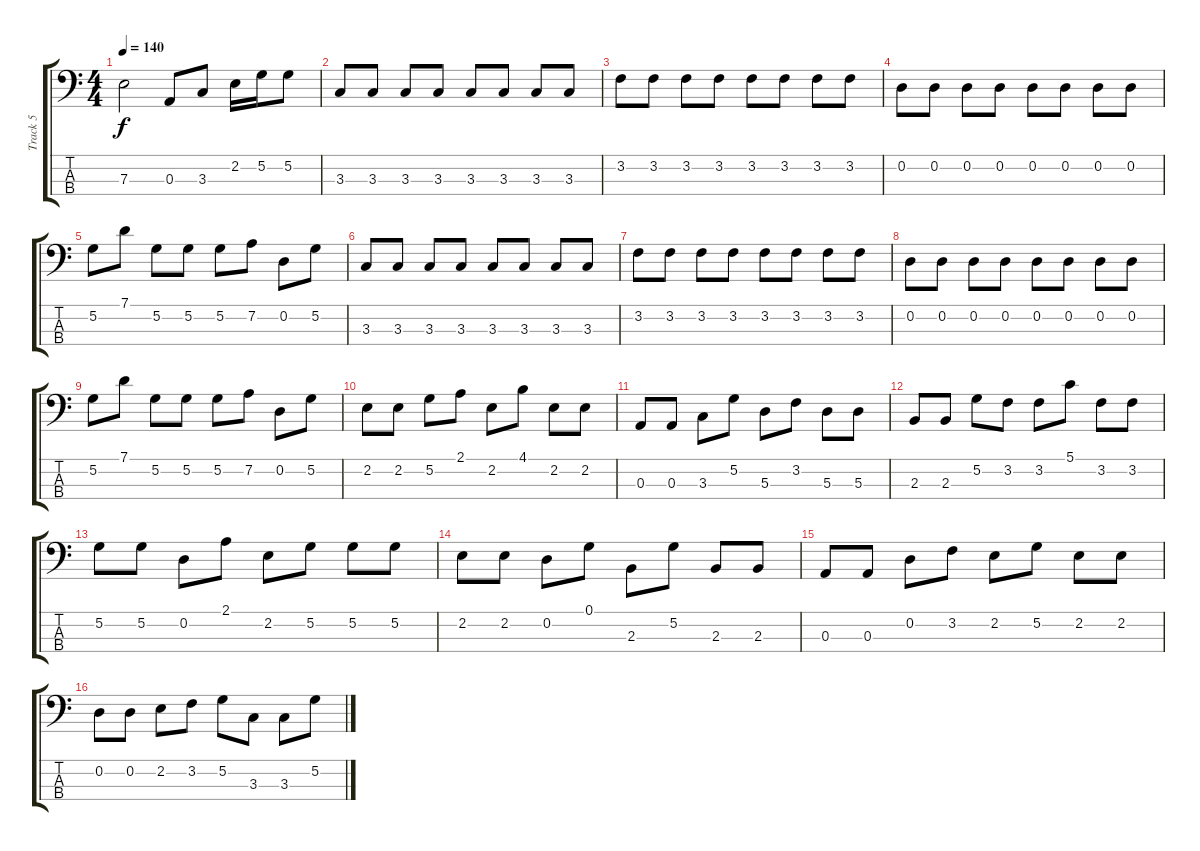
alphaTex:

\track ("Track 5" "Track 5") {instrument electricbassfinger}
\staff {score tabs}
\tuning (G2 D2 A1 E1) {hide}
\ts (4 4)
\tempo 140
\clef f4
\ks c
7.3.2{dy f} 0.3.8 3.3.8 2.2.16 5.2.16 5.2.8 |
3.3.8 3.3.8 3.3.8 3.3.8 3.3.8 3.3.8 3.3.8 3.3.8 |
3.2.8 3.2.8 3.2.8 3.2.8 3.2.8 3.2.8 3.2.8 3.2.8 |
0.2.8 0.2.8 0.2.8 0.2.8 0.2.8 0.2.8 0.2.8 0.2.8 |
5.2.8 7.1.8 5.2.8 5.2.8 5.2.8 7.2.8 0.2.8 5.2.8 |
3.3.8 3.3.8 3.3.8 3.3.8 3.3.8 3.3.8 3.3.8 3.3.8 |
3.2.8 3.2.8 3.2.8 3.2.8 3.2.8 3.2.8 3.2.8 3.2.8 |
0.2.8 0.2.8 0.2.8 0.2.8 0.2.8 0.2.8 0.2.8 0.2.8 |
5.2.8 7.1.8 5.2.8 5.2.8 5.2.8 7.2.8 0.2.8 5.2.8 |
2.2.8 2.2.8 5.2.8 2.1.8 2.2.8 4.1.8 2.2.8 2.2.8 |
0.3.8 0.3.8 3.3.8 5.2.8 5.3.8 3.2.8 5.3.8 5.3.8 |
2.3.8 2.3.8 5.2.8 3.2.8 3.2.8 5.1.8 3.2.8 3.2.8 |
5.2.8 5.2.8 0.2.8 2.1.8 2.2.8 5.2.8 5.2.8 5.2.8 |
2.2.8 2.2.8 0.2.8 0.1.8 2.3.8 5.2.8 2.3.8 2.3.8 |
0.3.8 0.3.8 0.2.8 3.2.8 2.2.8 5.2.8 2.2.8 2.2.8 |
0.2.8 0.2.8 2.2.8 3.2.8 5.2.8 3.3.8 3.3.8 5.2.8
